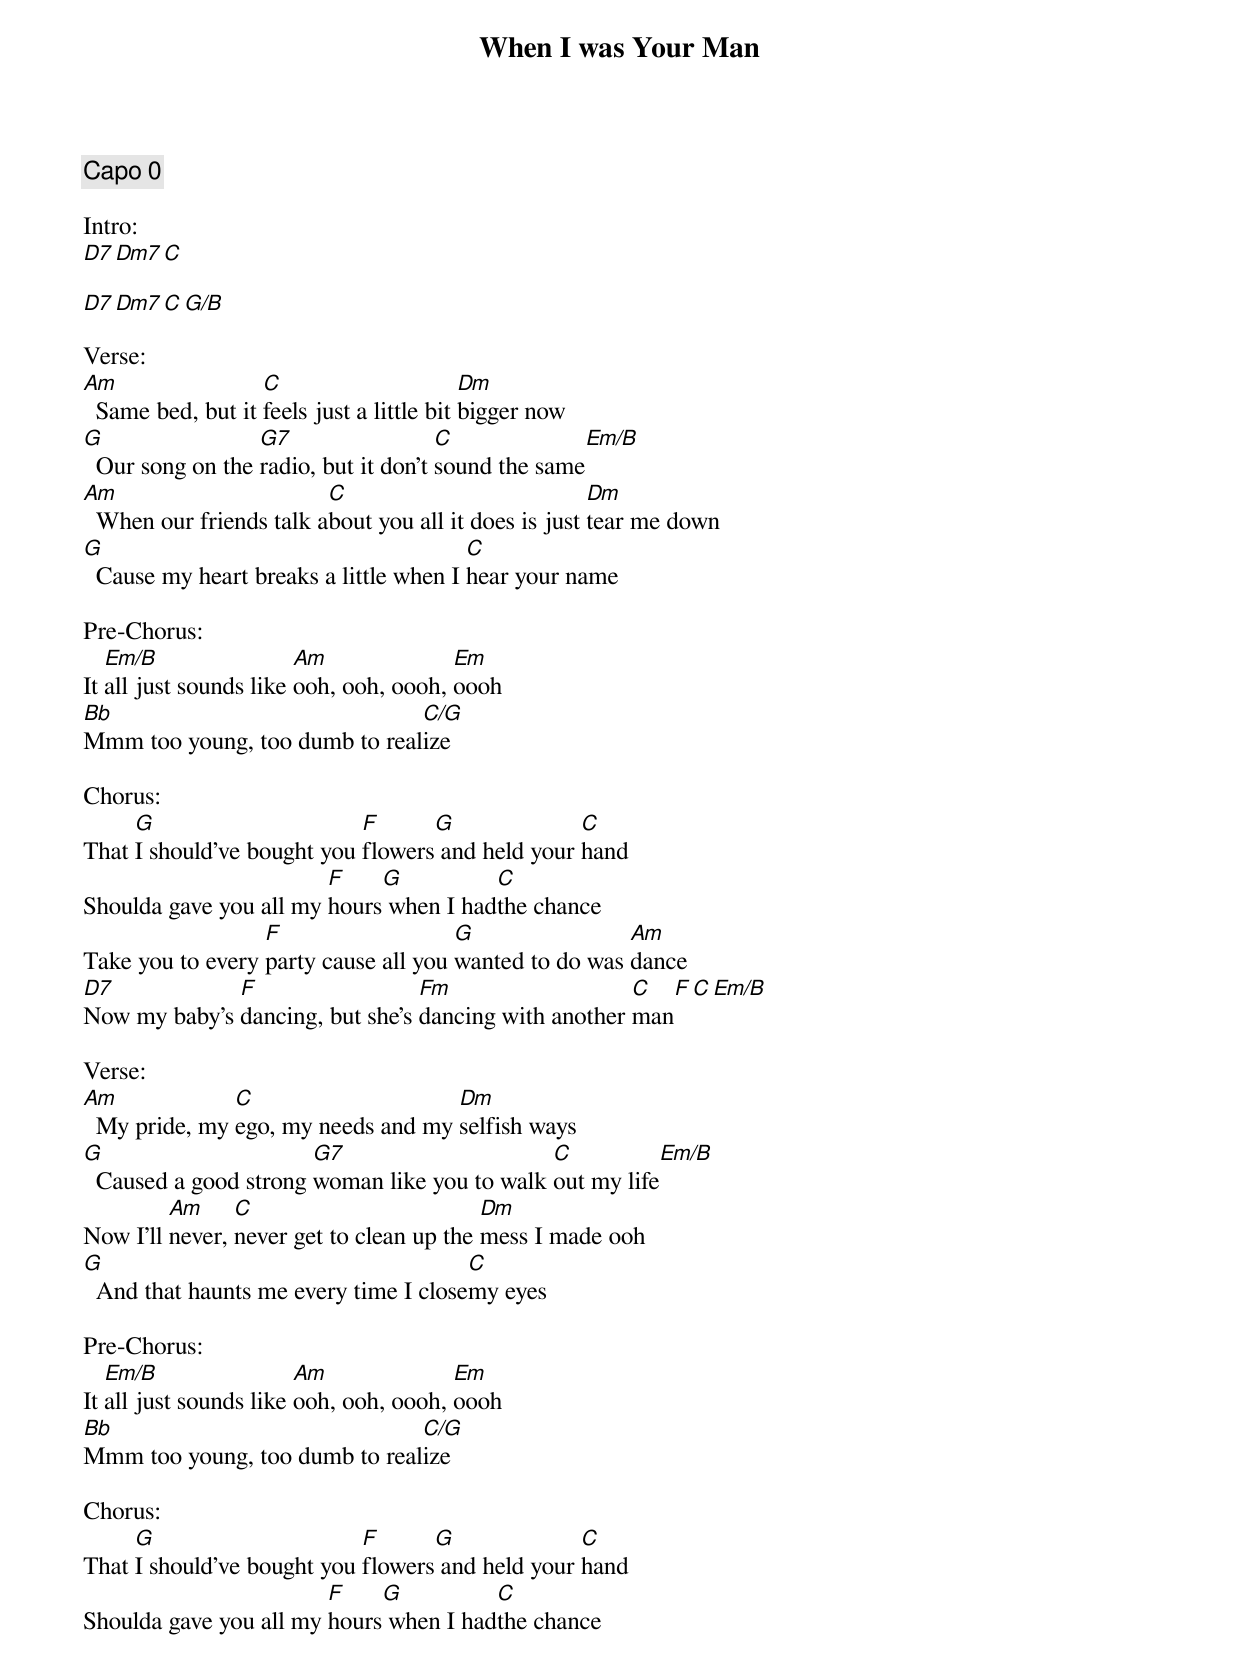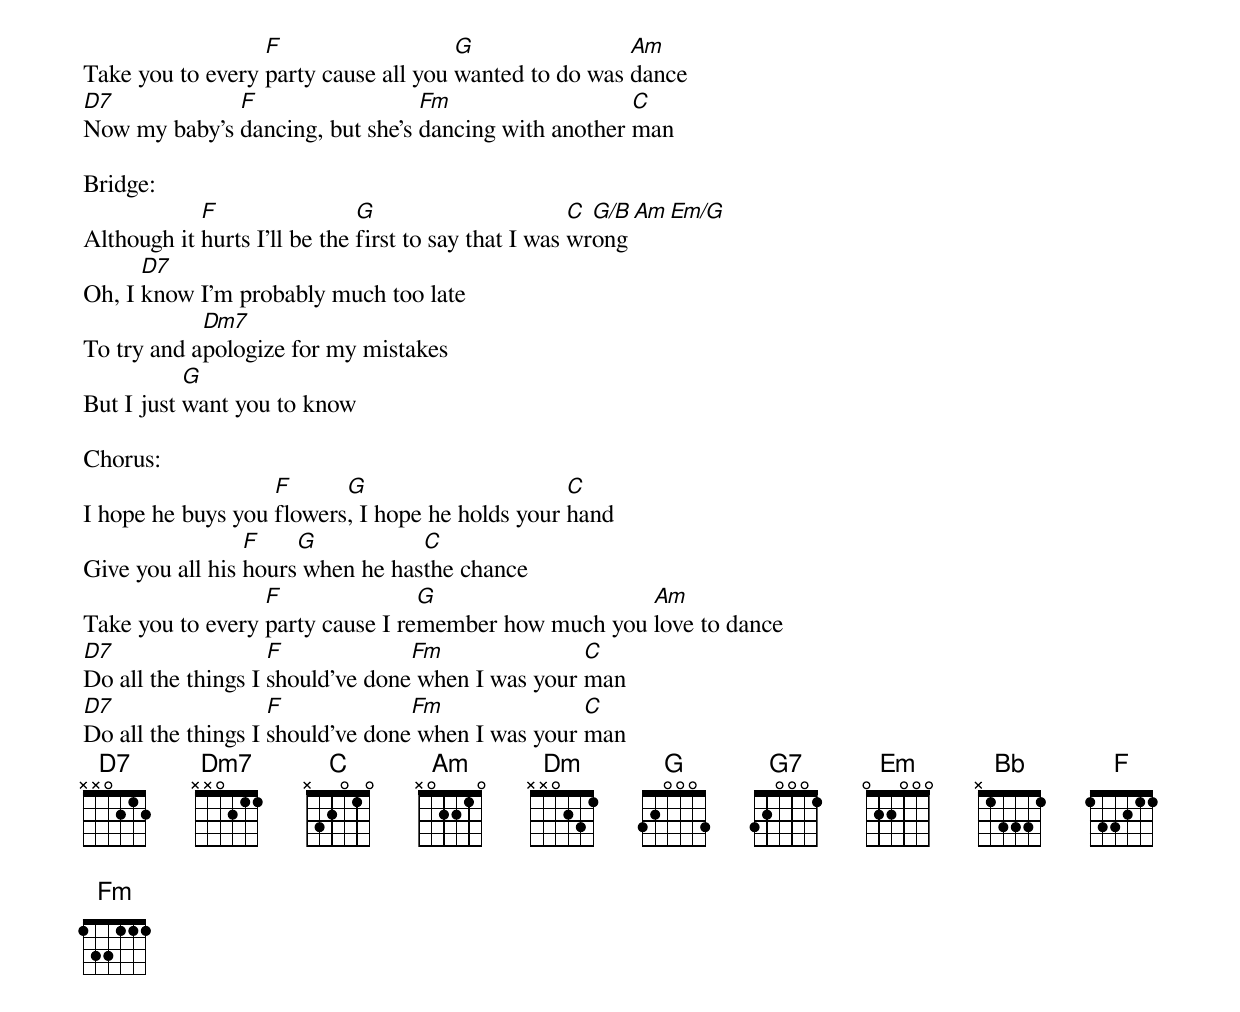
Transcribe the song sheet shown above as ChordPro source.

{title:When I was Your Man}
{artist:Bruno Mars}
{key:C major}
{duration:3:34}
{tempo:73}
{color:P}

{comment: Capo 0}

Intro:
[D7][Dm7][C]

[D7][Dm7][C][G/B]

Verse:
[Am]  Same bed, but it [C]feels just a little bit [Dm]bigger now
[G]  Our song on the [G7]radio, but it don't [C]sound the same[Em/B]
[Am]  When our friends talk a[C]bout you all it does is just [Dm]tear me down
[G]  Cause my heart breaks a little when I [C]hear your name

Pre-Chorus:
It [Em/B]all just sounds like [Am]ooh, ooh, oooh, [Em]oooh
[Bb]Mmm too young, too dumb to real[C/G]ize

Chorus:
That [G]I should've bought you [F]flowers[G] and held your [C]hand
Shoulda gave you all my [F]hours[G] when I had[C]the chance
Take you to every [F]party cause all you [G]wanted to do was [Am]dance
[D7]Now my baby's [F]dancing, but she's [Fm]dancing with another [C]man[F][C][Em/B]

Verse:
[Am]  My pride, my [C]ego, my needs and my [Dm]selfish ways
[G]  Caused a good strong [G7]woman like you to walk [C]out my life[Em/B]
Now I'll [Am]never, [C]never get to clean up the [Dm]mess I made ooh
[G]  And that haunts me every time I close[C]my eyes

Pre-Chorus:
It [Em/B]all just sounds like [Am]ooh, ooh, oooh, [Em]oooh
[Bb]Mmm too young, too dumb to real[C/G]ize

Chorus:
That [G]I should've bought you [F]flowers[G] and held your [C]hand
Shoulda gave you all my [F]hours[G] when I had[C]the chance
Take you to every [F]party cause all you [G]wanted to do was [Am]dance
[D7]Now my baby's [F]dancing, but she's [Fm]dancing with another [C]man

Bridge:
Although it [F]hurts I'll be the [G]first to say that I was [C]wr[G/B]ong[Am][Em/G]
Oh, I [D7]know I'm probably much too late
To try and a[Dm7]pologize for my mistakes
But I just [G]want you to know

Chorus:
I hope he buys you [F]flowers[G], I hope he holds your [C]hand
Give you all his [F]hours[G] when he has[C]the chance
Take you to every [F]party cause I re[G]member how much you [Am]love to dance
[D7]Do all the things I [F]should've done[Fm] when I was your [C]man
[D7]Do all the things I [F]should've done[Fm] when I was your [C]man
